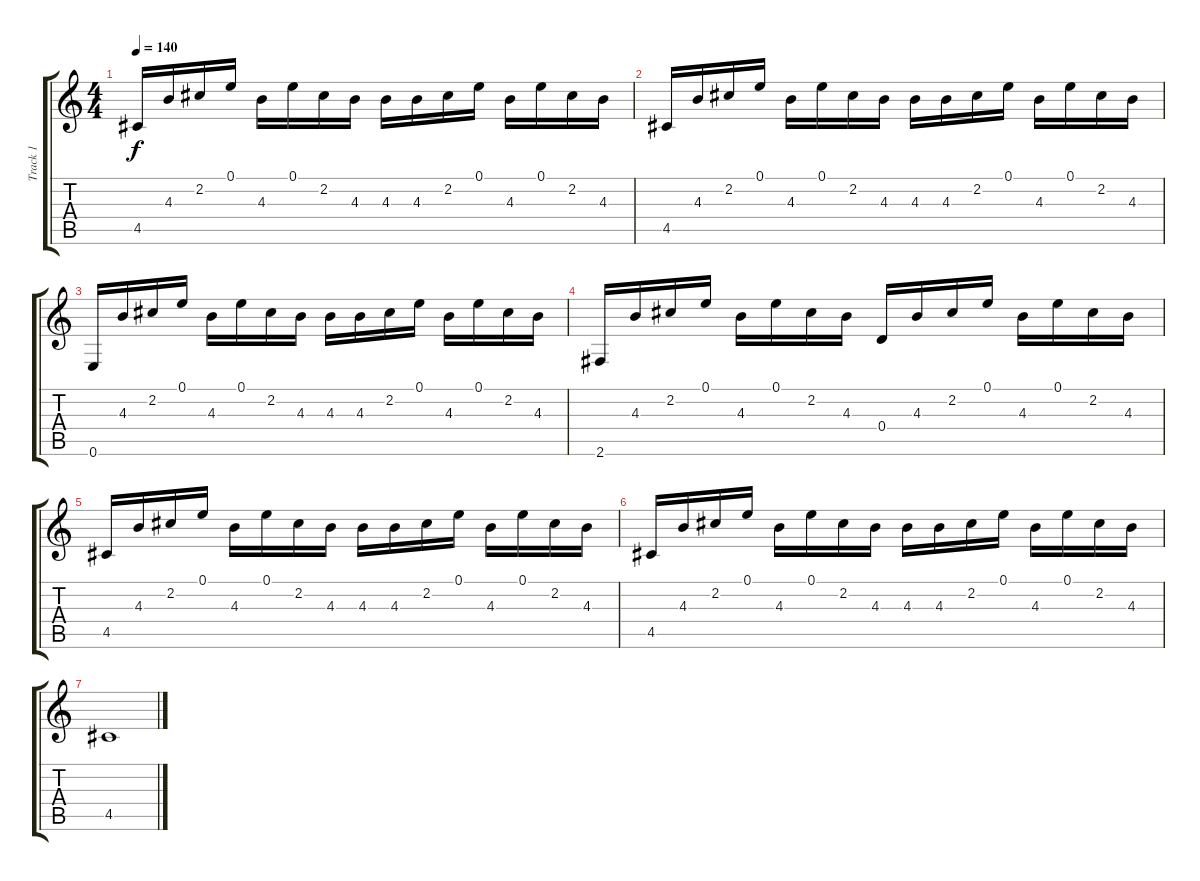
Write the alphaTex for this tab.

\track ("Track 1" "Track 1") {instrument acousticguitarsteel}
\staff {score tabs}
\tuning (E4 B3 G3 D3 A2 E2) {hide}
\ts (4 4)
\tempo 140
\clef g2
\ks c
4.5.16{dy f} 4.3.16 2.2.16 0.1.16 4.3.16 0.1.16 2.2.16 4.3.16 4.3.16 4.3.16 2.2.16 0.1.16 4.3.16 0.1.16 2.2.16 4.3.16 |
4.5.16 4.3.16 2.2.16 0.1.16 4.3.16 0.1.16 2.2.16 4.3.16 4.3.16 4.3.16 2.2.16 0.1.16 4.3.16 0.1.16 2.2.16 4.3.16 |
0.6.16 4.3.16 2.2.16 0.1.16 4.3.16 0.1.16 2.2.16 4.3.16 4.3.16 4.3.16 2.2.16 0.1.16 4.3.16 0.1.16 2.2.16 4.3.16 |
2.6.16 4.3.16 2.2.16 0.1.16 4.3.16 0.1.16 2.2.16 4.3.16 0.4.16 4.3.16 2.2.16 0.1.16 4.3.16 0.1.16 2.2.16 4.3.16 |
4.5.16 4.3.16 2.2.16 0.1.16 4.3.16 0.1.16 2.2.16 4.3.16 4.3.16 4.3.16 2.2.16 0.1.16 4.3.16 0.1.16 2.2.16 4.3.16 |
4.5.16 4.3.16 2.2.16 0.1.16 4.3.16 0.1.16 2.2.16 4.3.16 4.3.16 4.3.16 2.2.16 0.1.16 4.3.16 0.1.16 2.2.16 4.3.16 |
4.5.1
